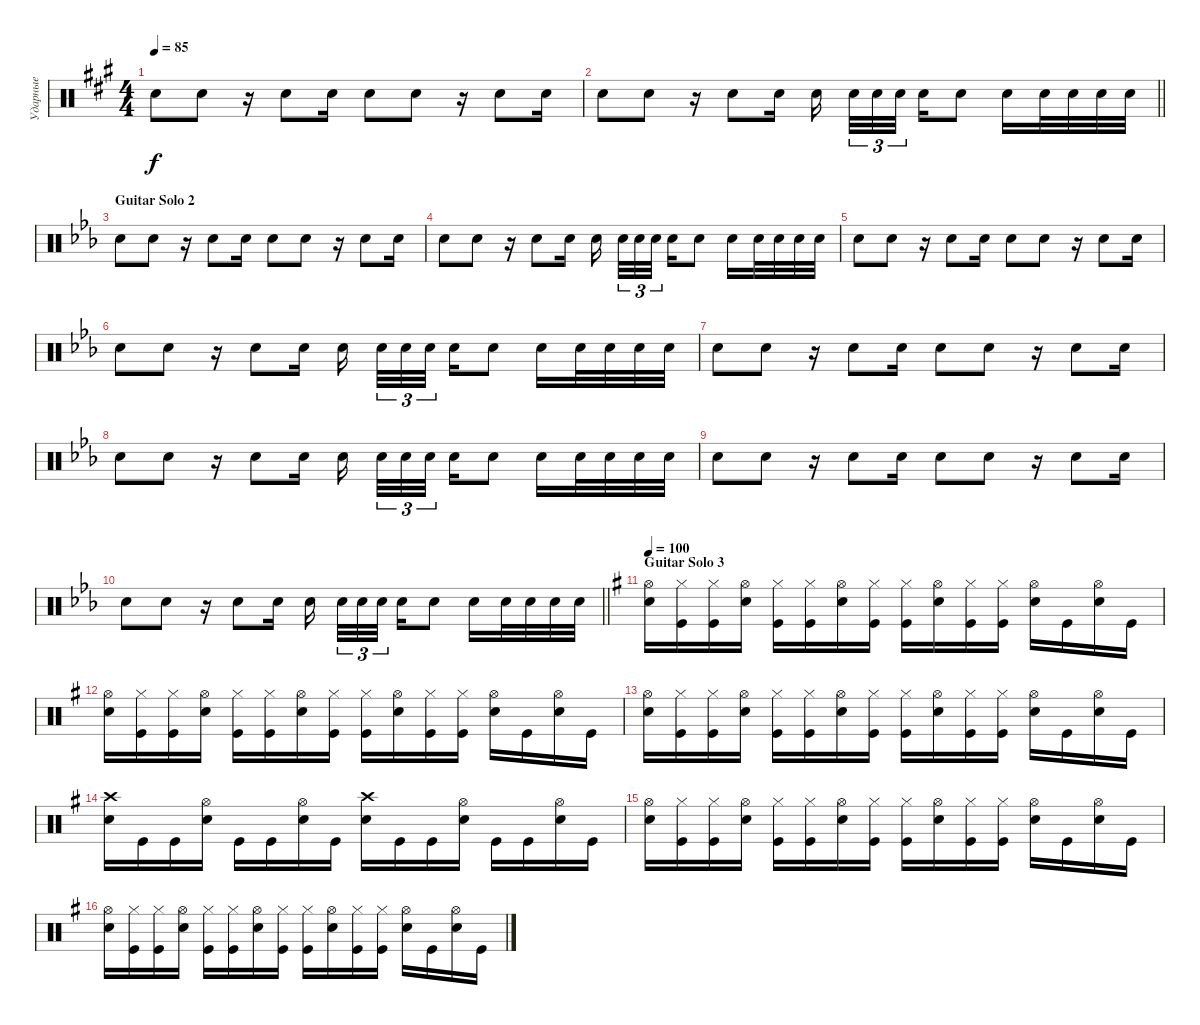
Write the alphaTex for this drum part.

\track ("Ударные" "Ударные") {instrument percussion}
\staff {score}
\articulation defaults
\ts (4 4)
\tempo 85
\clef neutral
\ks f#minor "Snare (hit) 2".8{dy f} "Snare (hit) 2".8
r.16 "Snare (hit) 2".8 "Snare (hit) 2".16 "Snare (hit) 2".8 "Snare (hit) 2".8 r.16 "Snare (hit) 2".8 "Snare (hit) 2".16 |
\barLineRight lightlight "Snare (hit) 2".8 "Snare (hit) 2".8
r.16 "Snare (hit) 2".8 "Snare (hit) 2".16 "Snare (hit) 2".16{beam splitsecondary} "Snare (hit) 2".32{tu (3 2)} "Snare (hit) 2".32{tu (3 2)} "Snare (hit) 2".32{tu (3 2) beam splitsecondary} "Snare (hit) 2".16 "Snare (hit) 2".8 "Snare (hit) 2".16 "Snare (hit) 2".32 "Snare (hit) 2".32 "Snare (hit) 2".32 "Snare (hit) 2".32 |
\section ("" "Guitar Solo 2")
\ks cminor "Snare (hit) 2".8 "Snare (hit) 2".8
r.16 "Snare (hit) 2".8 "Snare (hit) 2".16 "Snare (hit) 2".8 "Snare (hit) 2".8 r.16 "Snare (hit) 2".8 "Snare (hit) 2".16 |
"Snare (hit) 2".8 "Snare (hit) 2".8 r.16 "Snare (hit) 2".8 "Snare (hit) 2".16 "Snare (hit) 2".16{beam splitsecondary} "Snare (hit) 2".32{tu (3 2)} "Snare (hit) 2".32{tu (3 2)} "Snare (hit) 2".32{tu (3 2) beam splitsecondary} "Snare (hit) 2".16 "Snare (hit) 2".8 "Snare (hit) 2".16 "Snare (hit) 2".32 "Snare (hit) 2".32 "Snare (hit) 2".32 "Snare (hit) 2".32 |
"Snare (hit) 2".8 "Snare (hit) 2".8 r.16 "Snare (hit) 2".8 "Snare (hit) 2".16 "Snare (hit) 2".8 "Snare (hit) 2".8 r.16 "Snare (hit) 2".8 "Snare (hit) 2".16 |
"Snare (hit) 2".8 "Snare (hit) 2".8 r.16 "Snare (hit) 2".8 "Snare (hit) 2".16 "Snare (hit) 2".16{beam splitsecondary} "Snare (hit) 2".32{tu (3 2)} "Snare (hit) 2".32{tu (3 2)} "Snare (hit) 2".32{tu (3 2) beam splitsecondary} "Snare (hit) 2".16 "Snare (hit) 2".8 "Snare (hit) 2".16 "Snare (hit) 2".32 "Snare (hit) 2".32 "Snare (hit) 2".32 "Snare (hit) 2".32 |
"Snare (hit) 2".8 "Snare (hit) 2".8 r.16 "Snare (hit) 2".8 "Snare (hit) 2".16 "Snare (hit) 2".8 "Snare (hit) 2".8 r.16 "Snare (hit) 2".8 "Snare (hit) 2".16 |
"Snare (hit) 2".8 "Snare (hit) 2".8 r.16 "Snare (hit) 2".8 "Snare (hit) 2".16 "Snare (hit) 2".16{beam splitsecondary} "Snare (hit) 2".32{tu (3 2)} "Snare (hit) 2".32{tu (3 2)} "Snare (hit) 2".32{tu (3 2) beam splitsecondary} "Snare (hit) 2".16 "Snare (hit) 2".8 "Snare (hit) 2".16 "Snare (hit) 2".32 "Snare (hit) 2".32 "Snare (hit) 2".32 "Snare (hit) 2".32 |
"Snare (hit) 2".8 "Snare (hit) 2".8 r.16 "Snare (hit) 2".8 "Snare (hit) 2".16 "Snare (hit) 2".8 "Snare (hit) 2".8 r.16 "Snare (hit) 2".8 "Snare (hit) 2".16 |
\barLineRight lightlight "Snare (hit) 2".8 "Snare (hit) 2".8
r.16 "Snare (hit) 2".8 "Snare (hit) 2".16 "Snare (hit) 2".16{beam splitsecondary} "Snare (hit) 2".32{tu (3 2)} "Snare (hit) 2".32{tu (3 2)} "Snare (hit) 2".32{tu (3 2) beam splitsecondary} "Snare (hit) 2".16 "Snare (hit) 2".8 "Snare (hit) 2".16 "Snare (hit) 2".32 "Snare (hit) 2".32 "Snare (hit) 2".32 "Snare (hit) 2".32 |
\section ("" "Guitar Solo 3")
\tempo 100
\ks eminor
("Snare (hit) 2" "Hi-Hat (open)").16 ("Kick (hit)" "Hi-Hat (closed)").16 ("Kick (hit)" "Hi-Hat (closed)").16 ("Snare (hit) 2" "Hi-Hat (open)").16 ("Kick (hit)" "Hi-Hat (closed)").16 ("Kick (hit)" "Hi-Hat (closed)").16 ("Snare (hit) 2" "Hi-Hat (open)").16 ("Kick (hit)" "Hi-Hat (closed)").16 ("Kick (hit)" "Hi-Hat (closed)").16 ("Snare (hit) 2" "Hi-Hat (open)").16 ("Kick (hit)" "Hi-Hat (closed)").16 ("Kick (hit)" "Hi-Hat (closed)").16 ("Snare (hit) 2" "Hi-Hat (open)").16 "Kick (hit)".16 ("Snare (hit) 2" "Hi-Hat (open)").16 "Kick (hit)".16 |
("Snare (hit) 2" "Hi-Hat (open)").16 ("Kick (hit)" "Hi-Hat (closed)").16 ("Kick (hit)" "Hi-Hat (closed)").16 ("Snare (hit) 2" "Hi-Hat (open)").16 ("Kick (hit)" "Hi-Hat (closed)").16 ("Kick (hit)" "Hi-Hat (closed)").16 ("Snare (hit) 2" "Hi-Hat (open)").16 ("Kick (hit)" "Hi-Hat (closed)").16 ("Kick (hit)" "Hi-Hat (closed)").16 ("Snare (hit) 2" "Hi-Hat (open)").16 ("Kick (hit)" "Hi-Hat (closed)").16 ("Kick (hit)" "Hi-Hat (closed)").16 ("Snare (hit) 2" "Hi-Hat (open)").16 "Kick (hit)".16 ("Snare (hit) 2" "Hi-Hat (open)").16 "Kick (hit)".16 |
("Snare (hit) 2" "Hi-Hat (open)").16 ("Kick (hit)" "Hi-Hat (closed)").16 ("Kick (hit)" "Hi-Hat (closed)").16 ("Snare (hit) 2" "Hi-Hat (open)").16 ("Kick (hit)" "Hi-Hat (closed)").16 ("Kick (hit)" "Hi-Hat (closed)").16 ("Snare (hit) 2" "Hi-Hat (open)").16 ("Kick (hit)" "Hi-Hat (closed)").16 ("Kick (hit)" "Hi-Hat (closed)").16 ("Snare (hit) 2" "Hi-Hat (open)").16 ("Kick (hit)" "Hi-Hat (closed)").16 ("Kick (hit)" "Hi-Hat (closed)").16 ("Snare (hit) 2" "Hi-Hat (open)").16 "Kick (hit)".16 ("Snare (hit) 2" "Hi-Hat (open)").16 "Kick (hit)".16 |
("Snare (hit) 2" "Crash high (hit)").16 "Kick (hit)".16 "Kick (hit)".16 ("Snare (hit) 2" "Hi-Hat (open)").16 "Kick (hit)".16 "Kick (hit)".16 ("Snare (hit) 2" "Hi-Hat (open)").16 "Kick (hit)".16 ("Snare (hit) 2" "Crash high (hit)").16 "Kick (hit)".16 "Kick (hit)".16 ("Snare (hit) 2" "Hi-Hat (open)").16 "Kick (hit)".16 "Kick (hit)".16 ("Snare (hit) 2" "Hi-Hat (open)").16 "Kick (hit)".16 |
("Snare (hit) 2" "Hi-Hat (open)").16 ("Kick (hit)" "Hi-Hat (closed)").16 ("Kick (hit)" "Hi-Hat (closed)").16 ("Snare (hit) 2" "Hi-Hat (open)").16 ("Kick (hit)" "Hi-Hat (closed)").16 ("Kick (hit)" "Hi-Hat (closed)").16 ("Snare (hit) 2" "Hi-Hat (open)").16 ("Kick (hit)" "Hi-Hat (closed)").16 ("Kick (hit)" "Hi-Hat (closed)").16 ("Snare (hit) 2" "Hi-Hat (open)").16 ("Kick (hit)" "Hi-Hat (closed)").16 ("Kick (hit)" "Hi-Hat (closed)").16 ("Snare (hit) 2" "Hi-Hat (open)").16 "Kick (hit)".16 ("Snare (hit) 2" "Hi-Hat (open)").16 "Kick (hit)".16 |
("Snare (hit) 2" "Hi-Hat (open)").16 ("Kick (hit)" "Hi-Hat (closed)").16 ("Kick (hit)" "Hi-Hat (closed)").16 ("Snare (hit) 2" "Hi-Hat (open)").16 ("Kick (hit)" "Hi-Hat (closed)").16 ("Kick (hit)" "Hi-Hat (closed)").16 ("Snare (hit) 2" "Hi-Hat (open)").16 ("Kick (hit)" "Hi-Hat (closed)").16 ("Kick (hit)" "Hi-Hat (closed)").16 ("Snare (hit) 2" "Hi-Hat (open)").16 ("Kick (hit)" "Hi-Hat (closed)").16 ("Kick (hit)" "Hi-Hat (closed)").16 ("Snare (hit) 2" "Hi-Hat (open)").16 "Kick (hit)".16 ("Snare (hit) 2" "Hi-Hat (open)").16 "Kick (hit)".16
